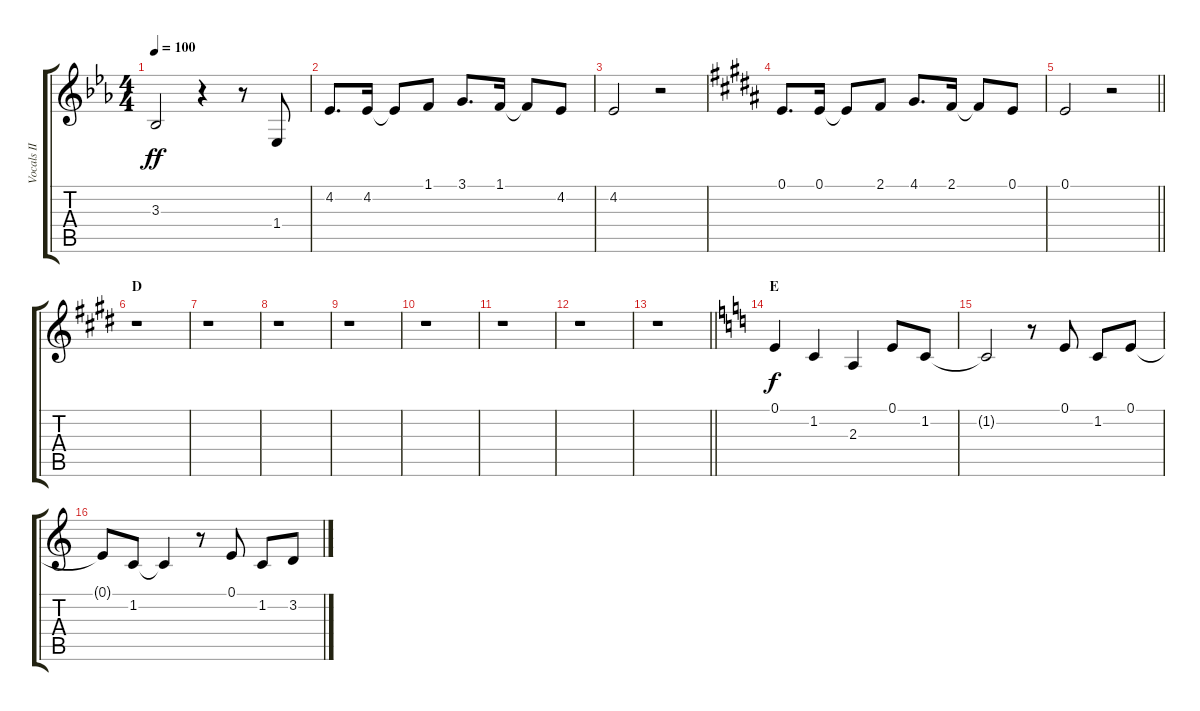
\track ("Vocals II" "Vocals II") {instrument voiceoohs}
\staff {score tabs}
\tuning (E4 B3 G3 D3 A2 E2) {hide}
\ts (4 4)
\tempo 100
\clef g2
\ks eb
3.3.2{dy ff} r.4 r.8 1.4.8 |
4.2.8{d} 4.2.16 4.2{t}.8 1.1.8 3.1.8{d} 1.1.16 1.1{t}.8 4.2.8 |
4.2.2 r.2 |
\ks b
0.1.8{d} 0.1.16 0.1{t}.8 2.1.8 4.1.8{d} 2.1.16 2.1{t}.8 0.1.8 |
\barLineRight lightlight
0.1.2 r.2 |
\section ("" "D")
\ks e
r.1 |
r.1 |
r.1 |
r.1 |
r.1 |
r.1 |
r.1 |
\barLineRight lightlight
r.1 |
\section ("" "E")
\ks c
0.1.4{dy f} 1.2.4 2.3.4 0.1.8 1.2.8 |
1.2{t}.2 r.8 0.1.8 1.2.8 0.1.8 |
0.1{t}.8 1.2.8 1.2{t}.4 r.8 0.1.8 1.2.8 3.2.8
